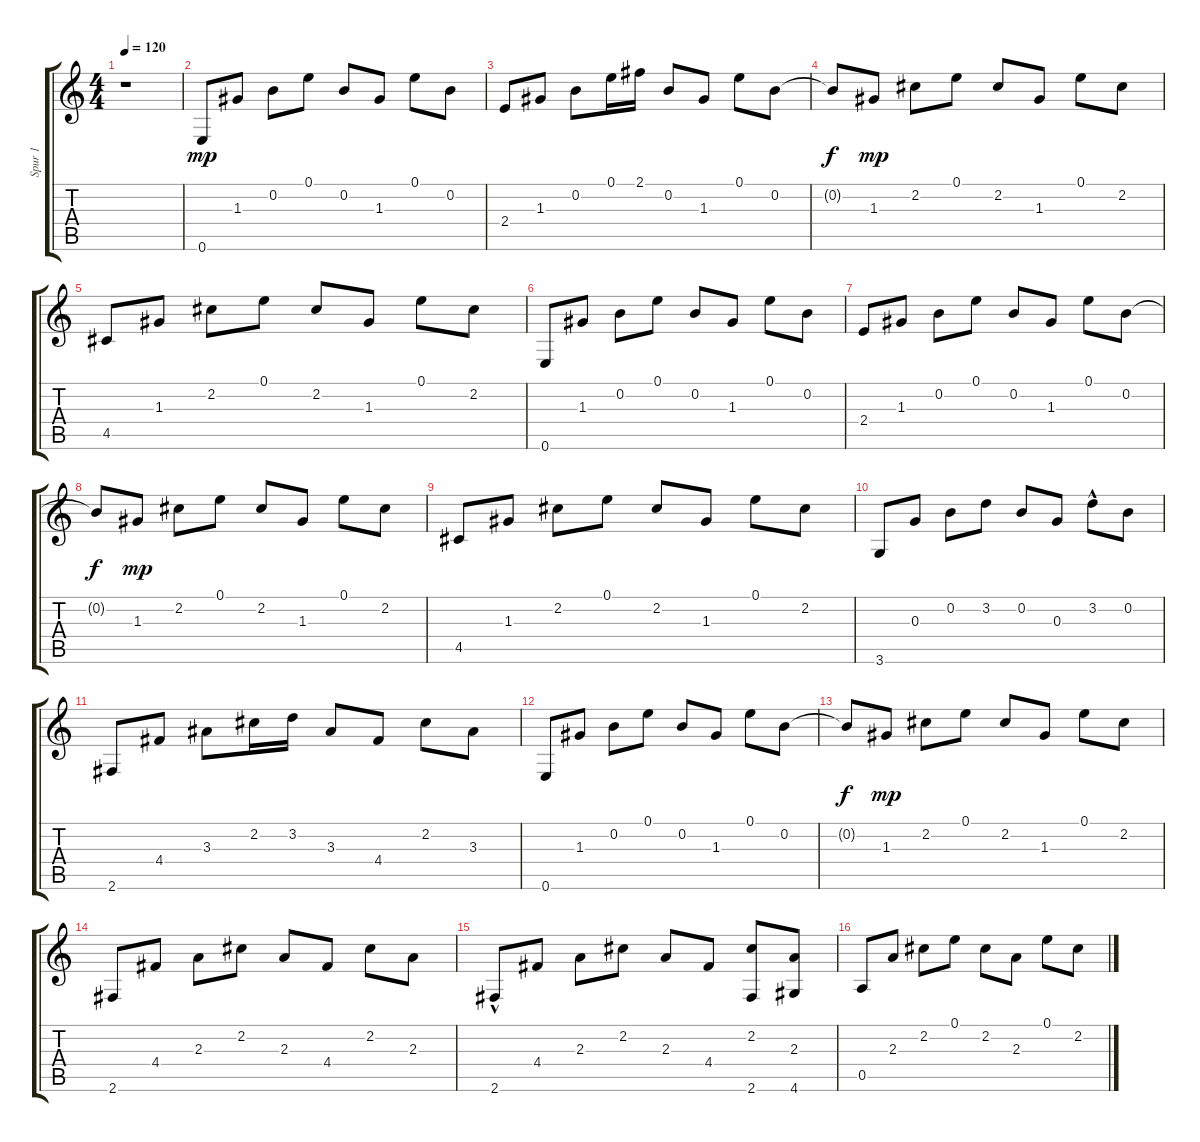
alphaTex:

\track ("Spur 1" "Spur 1") {instrument acousticguitarnylon}
\staff {score tabs}
\tuning (E4 B3 G3 D3 A2 E2) {hide}
\ts (4 4)
\tempo 120
\clef g2
\ks c
r.1{dy mp instrument acousticguitarnylon} |
0.6.8 1.3.8 0.2.8 0.1.8 0.2.8 1.3.8 0.1.8 0.2.8 |
2.4.8 1.3.8 0.2.8 0.1.16 2.1.16 0.2.8 1.3.8 0.1.8 0.2.8 |
0.2{t}.8{dy f} 1.3.8{dy mp} 2.2.8 0.1.8 2.2.8 1.3.8 0.1.8 2.2.8 |
4.5.8 1.3.8 2.2.8 0.1.8 2.2.8 1.3.8 0.1.8 2.2.8 |
0.6.8 1.3.8 0.2.8 0.1.8 0.2.8 1.3.8 0.1.8 0.2.8 |
2.4.8 1.3.8 0.2.8 0.1.8 0.2.8 1.3.8 0.1.8 0.2.8 |
0.2{t}.8{dy f} 1.3.8{dy mp} 2.2.8 0.1.8 2.2.8 1.3.8 0.1.8 2.2.8 |
4.5.8 1.3.8 2.2.8 0.1.8 2.2.8 1.3.8 0.1.8 2.2.8 |
3.6.8 0.3.8 0.2.8 3.2.8 0.2.8 0.3.8 3.2{hac}.8 0.2.8 |
2.6.8 4.4.8 3.3.8 2.2.16 3.2.16 3.3.8 4.4.8 2.2.8 3.3.8 |
0.6.8 1.3.8 0.2.8 0.1.8 0.2.8 1.3.8 0.1.8 0.2.8 |
0.2{t}.8{dy f} 1.3.8{dy mp} 2.2.8 0.1.8 2.2.8 1.3.8 0.1.8 2.2.8 |
2.6.8 4.4.8 2.3.8 2.2.8 2.3.8 4.4.8 2.2.8 2.3.8 |
2.6{hac}.8 4.4.8 2.3.8 2.2.8 2.3.8 4.4.8 (2.2 2.6).8 (2.3 4.6).8 |
0.5.8 2.3.8 2.2.8 0.1.8 2.2.8 2.3.8 0.1.8 2.2.8
